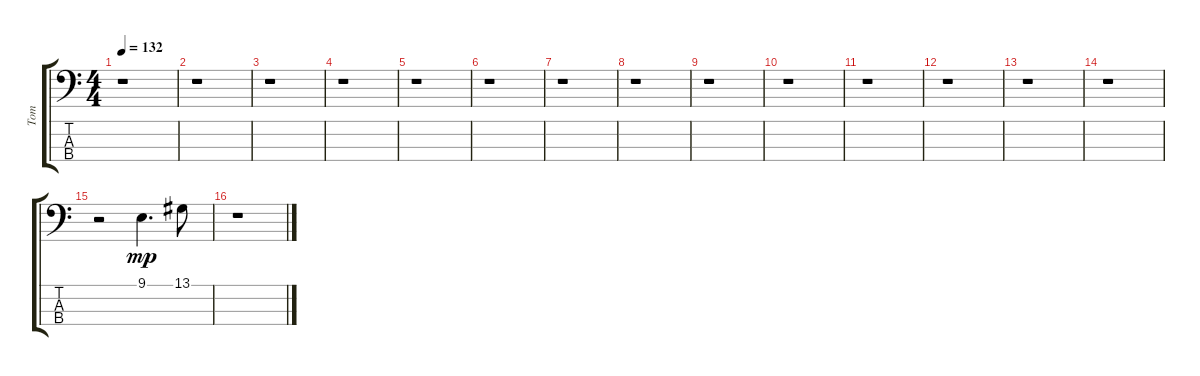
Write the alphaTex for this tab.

\track ("Tom" "Tom") {instrument melodictom}
\staff {score tabs}
\tuning (G2 D2 A1 E1) {hide}
\ts (4 4)
\tempo 132
\clef f4
\ks c
r.1{dy mp} |
r.1 |
r.1 |
r.1 |
r.1 |
r.1 |
r.1 |
r.1 |
r.1 |
r.1 |
r.1 |
r.1 |
r.1 |
r.1 |
r.2 9.1.4{d} 13.1.8 |
r.1
